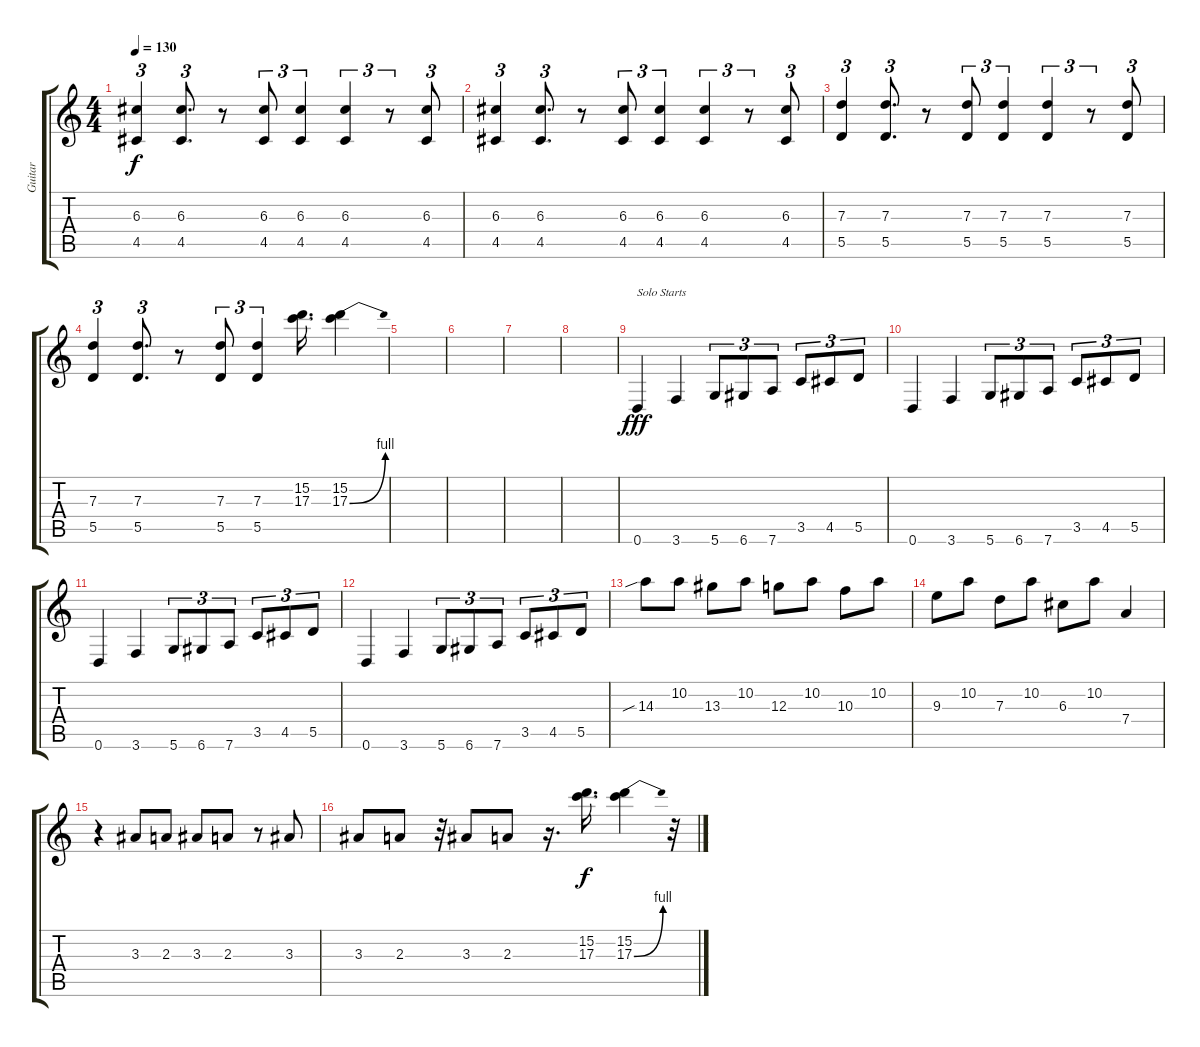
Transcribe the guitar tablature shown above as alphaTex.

\track ("Guitar" "Guitar") {instrument overdrivenguitar}
\staff {score tabs}
\tuning (E4 B3 G3 D3 A2 D2) {hide}
\ts (4 4)
\tempo 130
\clef g2
\ks c
(6.3 4.5).4{tu (3 2) dy f} (6.3 4.5).8{d tu (3 2)} r.8 (6.3 4.5).8{tu (3 2)} (6.3 4.5).4{tu (3 2)} (6.3 4.5).4{tu (3 2)} r.8{tu (3 2)} (6.3 4.5).8{tu (3 2)} |
(6.3 4.5).4{tu (3 2)} (6.3 4.5).8{d tu (3 2)} r.8 (6.3 4.5).8{tu (3 2)} (6.3 4.5).4{tu (3 2)} (6.3 4.5).4{tu (3 2)} r.8{tu (3 2)} (6.3 4.5).8{tu (3 2)} |
(7.3 5.5).4{tu (3 2)} (7.3 5.5).8{d tu (3 2)} r.8 (7.3 5.5).8{tu (3 2)} (7.3 5.5).4{tu (3 2)} (7.3 5.5).4{tu (3 2)} r.8{tu (3 2)} (7.3 5.5).8{tu (3 2)} |
(7.3 5.5).4{tu (3 2)} (7.3 5.5).8{d tu (3 2)} r.8 (7.3 5.5).8{tu (3 2)} (7.3 5.5).4{tu (3 2)} (15.2 17.3).16{d} (15.2 17.3{be (bend 0 0 60 4)}).4 |
|
|
|
|
0.6.4{txt "Solo Starts" dy fff} 3.6.4 5.6.8{tu (3 2)} 6.6.8{tu (3 2)} 7.6.8{tu (3 2)} 3.5.8{tu (3 2)} 4.5.8{tu (3 2)} 5.5.8{tu (3 2)} |
0.6.4 3.6.4 5.6.8{tu (3 2)} 6.6.8{tu (3 2)} 7.6.8{tu (3 2)} 3.5.8{tu (3 2)} 4.5.8{tu (3 2)} 5.5.8{tu (3 2)} |
0.6.4 3.6.4 5.6.8{tu (3 2)} 6.6.8{tu (3 2)} 7.6.8{tu (3 2)} 3.5.8{tu (3 2)} 4.5.8{tu (3 2)} 5.5.8{tu (3 2)} |
0.6.4 3.6.4 5.6.8{tu (3 2)} 6.6.8{tu (3 2)} 7.6.8{tu (3 2)} 3.5.8{tu (3 2)} 4.5.8{tu (3 2)} 5.5.8{tu (3 2)} |
14.3{sib}.8 10.2.8 13.3.8 10.2.8 12.3.8 10.2.8 10.3.8 10.2.8 |
9.3.8 10.2.8 7.3.8 10.2.8 6.3.8 10.2.8 7.4.4 |
r.4 3.3.8 2.3.8 3.3.8 2.3.8 r.8 3.3.8 |
3.3.8 2.3.8 r.32 3.3.8 2.3.8 r.16{d} (15.2 17.3).16{d dy f} (15.2 17.3{be (bend 0 0 60 4)}).4 r.32
